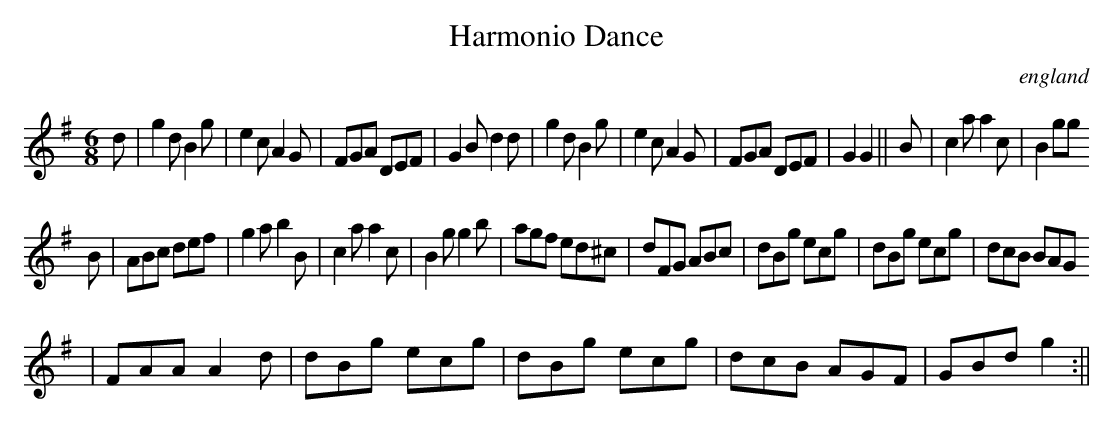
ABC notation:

X:1
T:Harmonio Dance
O:england
M:6/8
L:1/8
K:G major
d|g2dB2g|e2cA2G|FGA DEF|G2Bd2d|g2dB2g|e2cA2G|FGA DEF|G2G2||B|c2aa2c|B2gg
2B|ABc def|g2ab2B|c2aa2c|B2gg2b|agf ed^c|dFG ABc|dBg ecg|dBg ecg|dcB BAG
|FAA A2d|dBg ecg|dBg ecg |dcB AGF|GBdg2:||
